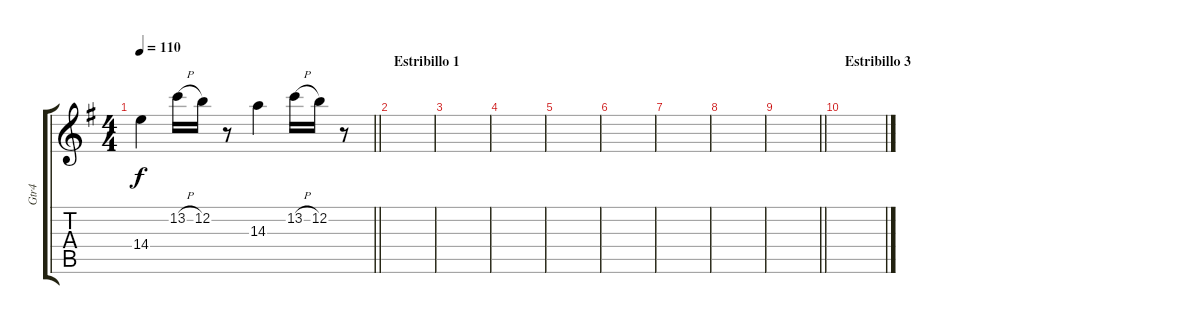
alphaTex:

\track ("Gtr4" "Gtr4") {instrument distortionguitar}
\staff {score tabs}
\tuning (E4 B3 G3 D3 A2 E2) {hide}
\ts (4 4)
\tempo 110
\clef g2
\barLineRight lightlight
\ks g
14.4.4{dy f} 13.2{h}.16 12.2.16 r.8 14.3.4 13.2{h}.16 12.2.16 r.8 |
\section ("" "Estribillo 1")
|
|
|
|
|
|
|
\barLineRight lightlight
|
\section ("" "Estribillo 3")
